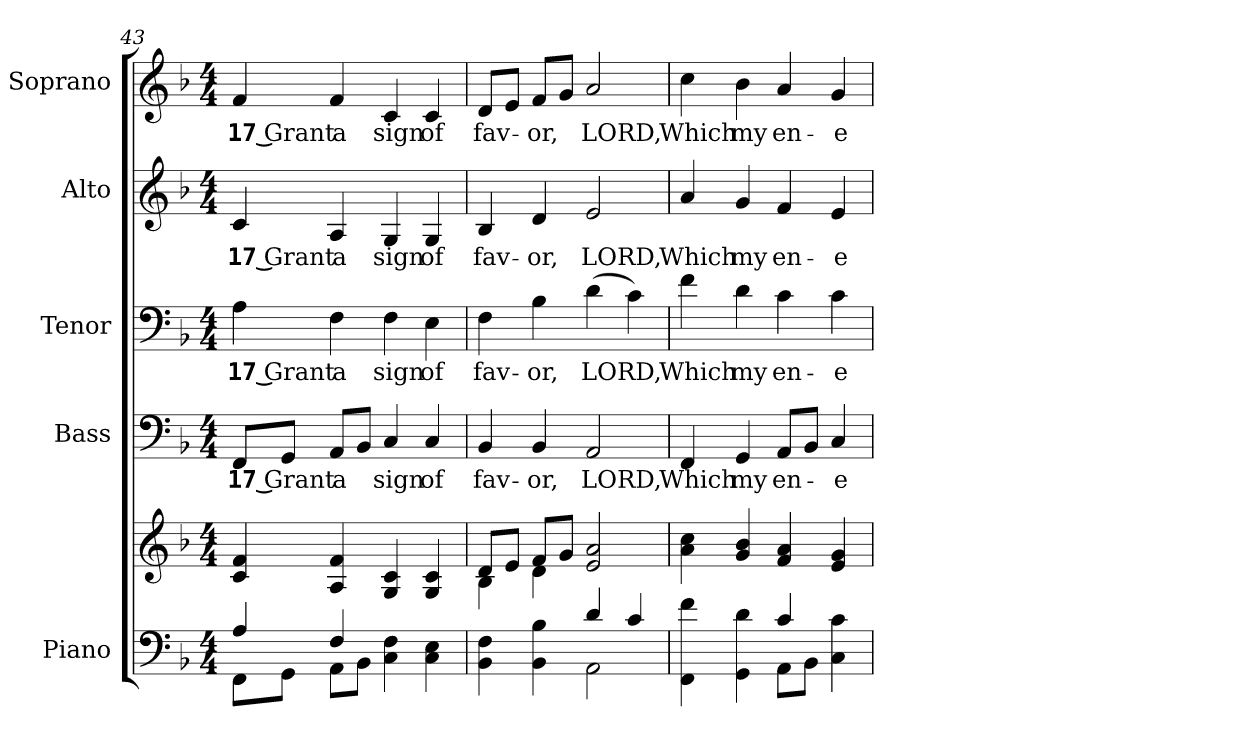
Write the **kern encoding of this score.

**kern	**kern	**kern	**text	**kern	**text	**kern	**text	**kern	**text
*part5	*part5	*part4	*part4	*part3	*part3	*part2	*part2	*part1	*part1
*staff6	*staff5	*staff4	*staff4	*staff3	*staff3	*staff2	*staff2	*staff1	*staff1
*I"Piano	*	*I"Bass	*	*I"Tenor	*	*I"Alto	*	*I"Soprano	*
*I'Pno.	*	*I'B.	*	*I'T.	*	*I'A.	*	*I'S.	*
*clefF4	*clefG2	*clefF4	*	*clefF4	*	*clefG2	*	*clefG2	*
*k[b-]	*k[b-]	*k[b-]	*	*k[b-]	*	*k[b-]	*	*k[b-]	*
*F:	*F:	*F:	*	*F:	*	*F:	*	*F:	*
*M4/4	*M4/4	*M4/4	*	*M4/4	*	*M4/4	*	*M4/4	*
=43	=43	=43	=43	=43	=43	=43	=43	=43	=43
*^	*	*	*	*	*	*	*	*	*
!	!	!	!	!LO:LY:b:color=#000000	!	!	!	!	!	!
!	!	!	!	!	!	!LO:LY:b:color=#000000	!	!	!	!
!	!	!	!	!	!	!	!	!LO:LY:b:color=#000000	!	!
!	!	!	!	!	!	!	!	!	!	!LO:LY:b:color=#000000
4Ai/	8FFi\L	4ci/ 4fi	8FFi/L	17 Grant	4Ai\	17 Grant	4ci/	17 Grant	4fi/	17 Grant
.	8GGi\J	.	8GGi/J	.	.	.	.	.	.	.
!	!	!	!	!LO:LY:b:color=#000000	!	!	!	!	!	!
!	!	!	!	!	!	!LO:LY:b:color=#000000	!	!	!	!
!	!	!	!	!	!	!	!	!LO:LY:b:color=#000000	!	!
!	!	!	!	!	!	!	!	!	!	!LO:LY:b:color=#000000
4Fi/	8AAi\L	4Ai/ 4fi	8AAi/L	a	4Fi\	a	4Ai/	a	4fi/	a
.	8BB-i\J	.	8BB-i/J	.	.	.	.	.	.	.
!	!	!	!	!LO:LY:b:color=#000000	!	!	!	!	!	!
!	!	!	!	!	!	!LO:LY:b:color=#000000	!	!	!	!
!	!	!	!	!	!	!	!	!LO:LY:b:color=#000000	!	!
!	!	!	!	!	!	!	!	!	!	!LO:LY:b:color=#000000
4Ci\ 4Fi	2ryy	4Gi/ 4ci	4Ci/	sign	4Fi\	sign	4Gi/	sign	4ci/	sign
!	!	!	!	!LO:LY:b:color=#000000	!	!	!	!	!	!
!	!	!	!	!	!	!LO:LY:b:color=#000000	!	!	!	!
!	!	!	!	!	!	!	!	!LO:LY:b:color=#000000	!	!
!	!	!	!	!	!	!	!	!	!	!LO:LY:b:color=#000000
4Ci\ 4Ei	.	4Gi/ 4ci	4Ci/	of	4Ei\	of	4Gi/	of	4ci/	of
=44	=44	=44	=44	=44	=44	=44	=44	=44	=44	=44
*	*	*^	*	*	*	*	*	*	*	*
!	!	!	!	!	!LO:LY:b:color=#000000	!	!	!	!	!	!
!	!	!	!	!	!	!	!LO:LY:b:color=#000000	!	!	!	!
!	!	!	!	!	!	!	!	!	!LO:LY:b:color=#000000	!	!
!	!	!	!	!	!	!	!	!	!	!	!LO:LY:b:color=#000000
4BB-i\ 4Fi	2ryy	8di/L	4B-i\	4BB-i/	fav-	4Fi\	fav-	4B-i/	fav-	8di/L	fav-
.	.	8ei/J	.	.	.	.	.	.	.	8ei/J	.
!	!	!	!	!	!LO:LY:b:color=#000000	!	!	!	!	!	!
!	!	!	!	!	!	!	!LO:LY:b:color=#000000	!	!	!	!
!	!	!	!	!	!	!	!	!	!LO:LY:b:color=#000000	!	!
!	!	!	!	!	!	!	!	!	!	!	!LO:LY:b:color=#000000
4BB-i\ 4B-i	.	8fi/L	4di\	4BB-i/	-or,	4B-i\	-or,	4di/	-or,	8fi/L	-or,
.	.	8gi/J	.	.	.	.	.	.	.	8gi/J	.
!	!	!	!	!	!LO:LY:b:color=#000000	!	!	!	!	!	!
!	!	!	!	!	!	!	!LO:LY:b:color=#000000	!	!	!	!
!	!	!	!	!	!	!	!	!	!LO:LY:b:color=#000000	!	!
!	!	!	!	!	!	!	!	!	!	!	!LO:LY:b:color=#000000
4di/	2AAi\	2ei/ 2ai	2ryy	2AAi/	LORD,	(4di\	LORD,	2ei/	LORD,	2ai/	LORD,
4ci/	.	.	.	.	.	4ci\)	.	.	.	.	.
*	*	*v	*v	*	*	*	*	*	*	*	*
!!LO:PB:g=z
=45	=45	=45	=45	=45	=45	=45	=45	=45	=45	=45
!	!	!	!	!LO:LY:b:color=#000000	!	!	!	!	!	!
!	!	!	!	!	!	!LO:LY:b:color=#000000	!	!	!	!
!	!	!	!	!	!	!	!	!LO:LY:b:color=#000000	!	!
!	!	!	!	!	!	!	!	!	!	!LO:LY:b:color=#000000
4FFi\ 4fi	2ryy	4ai\ 4cci	4FFi/	Which	4fi\	Which	4ai/	Which	4cci\	Which
!	!	!	!	!LO:LY:b:color=#000000	!	!	!	!	!	!
!	!	!	!	!	!	!LO:LY:b:color=#000000	!	!	!	!
!	!	!	!	!	!	!	!	!LO:LY:b:color=#000000	!	!
!	!	!	!	!	!	!	!	!	!	!LO:LY:b:color=#000000
4GGi\ 4di	.	4gi/ 4b-i	4GGi/	my	4di\	my	4gi/	my	4b-i\	my
!	!	!	!	!LO:LY:b:color=#000000	!	!	!	!	!	!
!	!	!	!	!	!	!LO:LY:b:color=#000000	!	!	!	!
!	!	!	!	!	!	!	!	!LO:LY:b:color=#000000	!	!
!	!	!	!	!	!	!	!	!	!	!LO:LY:b:color=#000000
4ci/	8AAi\L	4fi/ 4ai	8AAi/L	en-	4ci\	en-	4fi/	en-	4ai/	en-
.	8BB-i\J	.	8BB-i/J	.	.	.	.	.	.	.
!	!	!	!	!LO:LY:b:color=#000000	!	!	!	!	!	!
!	!	!	!	!	!	!LO:LY:b:color=#000000	!	!	!	!
!	!	!	!	!	!	!	!	!LO:LY:b:color=#000000	!	!
!	!	!	!	!	!	!	!	!	!	!LO:LY:b:color=#000000
4Ci\ 4ci	4ryy	4ei/ 4gi	4Ci/	-e-	4ci\	-e-	4ei/	-e-	4gi/	-e-
*v	*v	*	*	*	*	*	*	*	*	*
=	=	=	=	=	=	=	=	=	=
*-	*-	*-	*-	*-	*-	*-	*-	*-	*-
